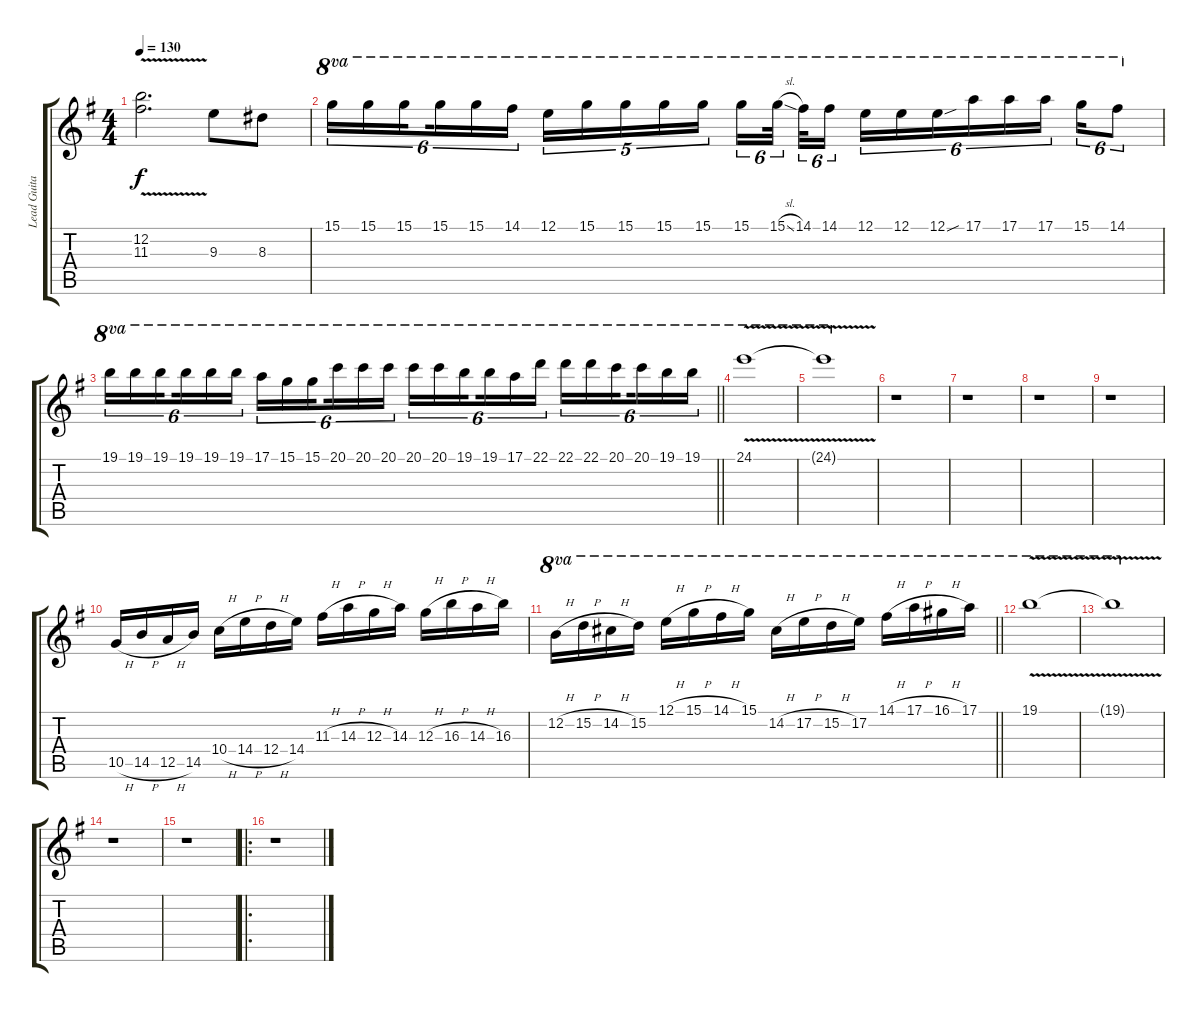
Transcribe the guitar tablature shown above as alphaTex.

\track ("Lead Guitar" "Lead Guita") {instrument overdrivenguitar}
\staff {score tabs}
\tuning (E4 B3 G3 D3 A2 E2) {hide}
\ts (4 4)
\tempo 130
\clef g2
\ks g
(12.2{v} 11.3{v}).2{d dy f} 9.3.8 8.3.8 |
15.1.16{tu (6 4) ot 8va} 15.1.16{tu (6 4) ot 8va} 15.1.16{tu (6 4) ot 8va beam splitsecondary} 15.1.16{tu (6 4) ot 8va} 15.1.16{tu (6 4) ot 8va} 14.1.16{tu (6 4) ot 8va} 12.1.16{tu (5 4) ot 8va} 15.1.16{tu (5 4) ot 8va} 15.1.16{tu (5 4) ot 8va} 15.1.16{tu (5 4) ot 8va} 15.1.16{tu (5 4) ot 8va} 15.1.16{tu (6 4) ot 8va} 15.1{sl}.32{tu (6 4) ot 8va beam splitsecondary} 14.1.32{tu (6 4) ot 8va} 14.1.16{tu (6 4) ot 8va beam splitsecondary} 12.1.16{tu (6 4) ot 8va} 12.1.16{tu (6 4) ot 8va} 12.1{sou}.16{tu (6 4) ot 8va} 17.1.16{tu (6 4) ot 8va} 17.1.16{tu (6 4) ot 8va} 17.1.16{tu (6 4) ot 8va beam splitsecondary} 15.1.16{tu (6 4) ot 8va} 14.1.8{tu (6 4) ot 8va} |
\barLineRight lightlight
19.1.16{tu (6 4) ot 8va} 19.1.16{tu (6 4) ot 8va} 19.1.16{tu (6 4) ot 8va beam splitsecondary} 19.1.16{tu (6 4) ot 8va} 19.1.16{tu (6 4) ot 8va} 19.1.16{tu (6 4) ot 8va} 17.1.16{tu (6 4) ot 8va} 15.1.16{tu (6 4) ot 8va} 15.1.16{tu (6 4) ot 8va beam splitsecondary} 20.1.16{tu (6 4) ot 8va} 20.1.16{tu (6 4) ot 8va} 20.1.16{tu (6 4) ot 8va} 20.1.16{tu (6 4) ot 8va} 20.1.16{tu (6 4) ot 8va} 19.1.16{tu (6 4) ot 8va beam splitsecondary} 19.1.16{tu (6 4) ot 8va} 17.1.16{tu (6 4) ot 8va} 22.1.16{tu (6 4) ot 8va} 22.1.16{tu (6 4) ot 8va} 22.1.16{tu (6 4) ot 8va} 20.1.16{tu (6 4) ot 8va beam splitsecondary} 20.1.16{tu (6 4) ot 8va} 19.1.16{tu (6 4) ot 8va} 19.1.16{tu (6 4) ot 8va} |
24.1{v}.1{ot 8va} |
24.1{v t}.1{ot 8va} |
r.1 |
r.1 |
r.1 |
r.1 |
10.5{h}.16 14.5{h}.16 12.5{h}.16 14.5.16 10.4{h}.16 14.4{h}.16 12.4{h}.16 14.4.16 11.3{h}.16 14.3{h}.16 12.3{h}.16 14.3.16 12.3{h}.16 16.3{h}.16 14.3{h}.16 16.3.16 |
\barLineRight lightlight
12.2{h}.16{ot 8va} 15.2{h}.16{ot 8va} 14.2{h}.16{ot 8va} 15.2.16{ot 8va} 12.1{h}.16{ot 8va} 15.1{h}.16{ot 8va} 14.1{h}.16{ot 8va} 15.1.16{ot 8va} 14.2{h}.16{ot 8va} 17.2{h}.16{ot 8va} 15.2{h}.16{ot 8va} 17.2.16{ot 8va} 14.1{h}.16{ot 8va} 17.1{h}.16{ot 8va} 16.1{h}.16{ot 8va} 17.1.16{ot 8va} |
19.1{v}.1{ot 8va} |
19.1{v t}.1{ot 8va} |
r.1 |
r.1 |
\ro
r.1
